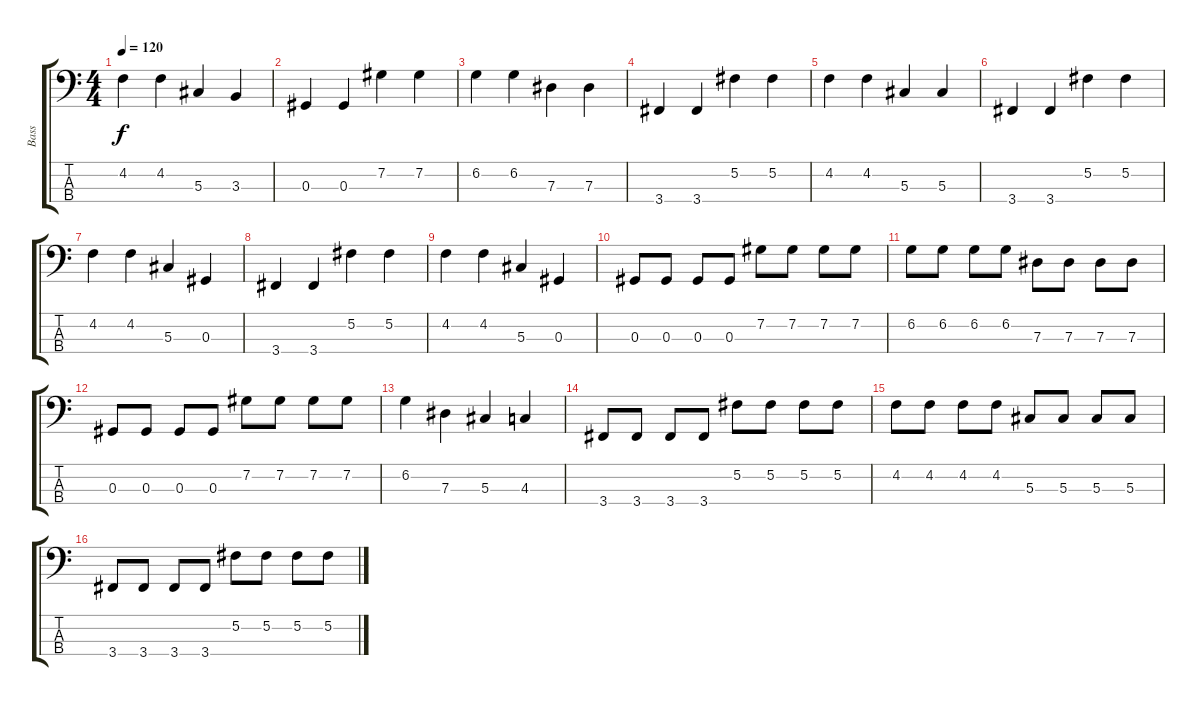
\track ("Bass" "Bass") {instrument electricbasspick}
\staff {score tabs}
\tuning (Gb2 Db2 Ab1 Eb1) {hide}
\ts (4 4)
\tempo 120
\clef f4
\ks c
4.2.4{dy f} 4.2.4 5.3.4 3.3.4 |
0.3.4 0.3.4 7.2.4 7.2.4 |
6.2.4 6.2.4 7.3.4 7.3.4 |
3.4.4 3.4.4 5.2.4 5.2.4 |
4.2.4 4.2.4 5.3.4 5.3.4 |
3.4.4 3.4.4 5.2.4 5.2.4 |
4.2.4 4.2.4 5.3.4 0.3.4 |
3.4.4 3.4.4 5.2.4 5.2.4 |
4.2.4 4.2.4 5.3.4 0.3.4 |
0.3.8 0.3.8 0.3.8 0.3.8 7.2.8 7.2.8 7.2.8 7.2.8 |
6.2.8 6.2.8 6.2.8 6.2.8 7.3.8 7.3.8 7.3.8 7.3.8 |
0.3.8 0.3.8 0.3.8 0.3.8 7.2.8 7.2.8 7.2.8 7.2.8 |
6.2.4 7.3.4 5.3.4 4.3.4 |
3.4.8 3.4.8 3.4.8 3.4.8 5.2.8 5.2.8 5.2.8 5.2.8 |
4.2.8 4.2.8 4.2.8 4.2.8 5.3.8 5.3.8 5.3.8 5.3.8 |
3.4.8 3.4.8 3.4.8 3.4.8 5.2.8 5.2.8 5.2.8 5.2.8
